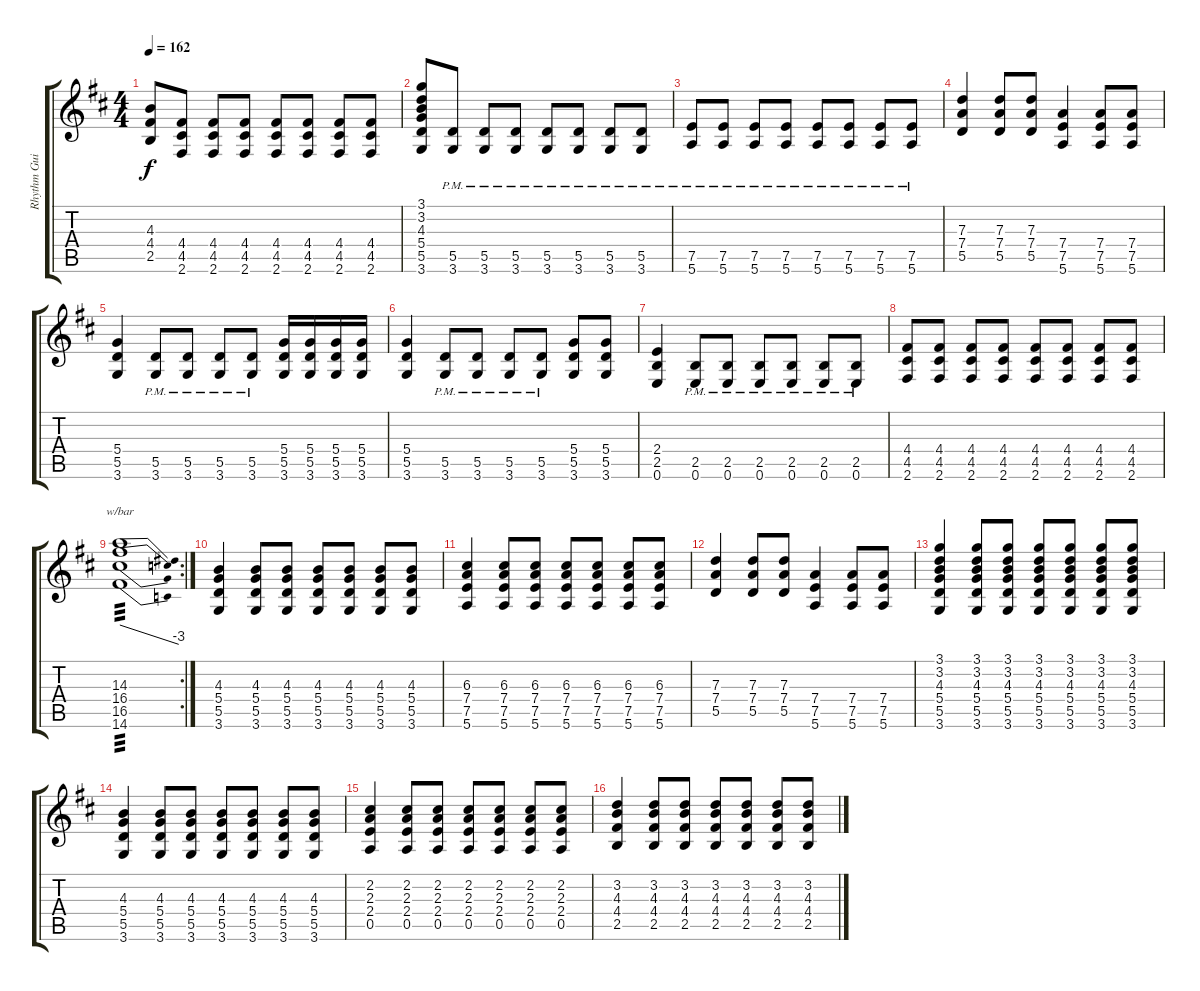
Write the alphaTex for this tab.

\track ("Rhythm Guitar 1" "Rhythm Gui") {instrument overdrivenguitar}
\staff {score tabs}
\tuning (E4 B3 G3 D3 A2 E2) {hide}
\ts (4 4)
\tempo 162
\clef g2
\ks d
(4.3 4.4 2.5).8{dy f} (4.4 4.5 2.6).8 (4.4 4.5 2.6).8 (4.4 4.5 2.6).8 (4.4 4.5 2.6).8 (4.4 4.5 2.6).8 (4.4 4.5 2.6).8 (4.4 4.5 2.6).8 |
(3.1 3.2 4.3 5.4 5.5 3.6).8 (5.5{pm} 3.6{pm}).8 (5.5{pm} 3.6{pm}).8 (5.5{pm} 3.6{pm}).8 (5.5{pm} 3.6{pm}).8 (5.5{pm} 3.6{pm}).8 (5.5{pm} 3.6{pm}).8 (5.5{pm} 3.6{pm}).8 |
(7.5{pm} 5.6{pm}).8 (7.5{pm} 5.6{pm}).8 (7.5{pm} 5.6{pm}).8 (7.5{pm} 5.6{pm}).8 (7.5{pm} 5.6{pm}).8 (7.5{pm} 5.6{pm}).8 (7.5{pm} 5.6{pm}).8 (7.5{pm} 5.6{pm}).8 |
(7.3 7.4 5.5).4 (7.3 7.4 5.5).8 (7.3 7.4 5.5).8 (7.4 7.5 5.6).4 (7.4 7.5 5.6).8 (7.4 7.5 5.6).8 |
(5.4 5.5 3.6).4 (5.5{pm} 3.6{pm}).8 (5.5{pm} 3.6{pm}).8 (5.5{pm} 3.6{pm}).8 (5.5{pm} 3.6{pm}).8 (5.4 5.5 3.6).16 (5.4 5.5 3.6).16 (5.4 5.5 3.6).16 (5.4 5.5 3.6).16 |
(5.4 5.5 3.6).4 (5.5{pm} 3.6{pm}).8 (5.5{pm} 3.6{pm}).8 (5.5{pm} 3.6{pm}).8 (5.5{pm} 3.6{pm}).8 (5.4 5.5 3.6).8 (5.4 5.5 3.6).8 |
(2.4 2.5 0.6).4 (2.5{pm} 0.6{pm}).8 (2.5{pm} 0.6{pm}).8 (2.5{pm} 0.6{pm}).8 (2.5{pm} 0.6{pm}).8 (2.5{pm} 0.6{pm}).8 (2.5{pm} 0.6{pm}).8 |
(4.4 4.5 2.6).8 (4.4 4.5 2.6).8 (4.4 4.5 2.6).8 (4.4 4.5 2.6).8 (4.4 4.5 2.6).8 (4.4 4.5 2.6).8 (4.4 4.5 2.6).8 (4.4 4.5 2.6).8 |
\rc 2
(14.3 16.4 16.5 14.6).1{tbe (dive default 0 0 60 -12) tp 3} |
(4.3 5.4 5.5 3.6).4 (4.3 5.4 5.5 3.6).8 (4.3 5.4 5.5 3.6).8 (4.3 5.4 5.5 3.6).8 (4.3 5.4 5.5 3.6).8 (4.3 5.4 5.5 3.6).8 (4.3 5.4 5.5 3.6).8 |
(6.3 7.4 7.5 5.6).4 (6.3 7.4 7.5 5.6).8 (6.3 7.4 7.5 5.6).8 (6.3 7.4 7.5 5.6).8 (6.3 7.4 7.5 5.6).8 (6.3 7.4 7.5 5.6).8 (6.3 7.4 7.5 5.6).8 |
(7.3 7.4 5.5).4 (7.3 7.4 5.5).8 (7.3 7.4 5.5).8 (7.4 7.5 5.6).4 (7.4 7.5 5.6).8 (7.4 7.5 5.6).8 |
(3.1 3.2 4.3 5.4 5.5 3.6).4 (3.1 3.2 4.3 5.4 5.5 3.6).8 (3.1 3.2 4.3 5.4 5.5 3.6).8 (3.1 3.2 4.3 5.4 5.5 3.6).8 (3.1 3.2 4.3 5.4 5.5 3.6).8 (3.1 3.2 4.3 5.4 5.5 3.6).8 (3.1 3.2 4.3 5.4 5.5 3.6).8 |
(4.3 5.4 5.5 3.6).4 (4.3 5.4 5.5 3.6).8 (4.3 5.4 5.5 3.6).8 (4.3 5.4 5.5 3.6).8 (4.3 5.4 5.5 3.6).8 (4.3 5.4 5.5 3.6).8 (4.3 5.4 5.5 3.6).8 |
(2.2 2.3 2.4 0.5).4 (2.2 2.3 2.4 0.5).8 (2.2 2.3 2.4 0.5).8 (2.2 2.3 2.4 0.5).8 (2.2 2.3 2.4 0.5).8 (2.2 2.3 2.4 0.5).8 (2.2 2.3 2.4 0.5).8 |
(3.2 4.3 4.4 2.5).4 (3.2 4.3 4.4 2.5).8 (3.2 4.3 4.4 2.5).8 (3.2 4.3 4.4 2.5).8 (3.2 4.3 4.4 2.5).8 (3.2 4.3 4.4 2.5).8 (3.2 4.3 4.4 2.5).8
